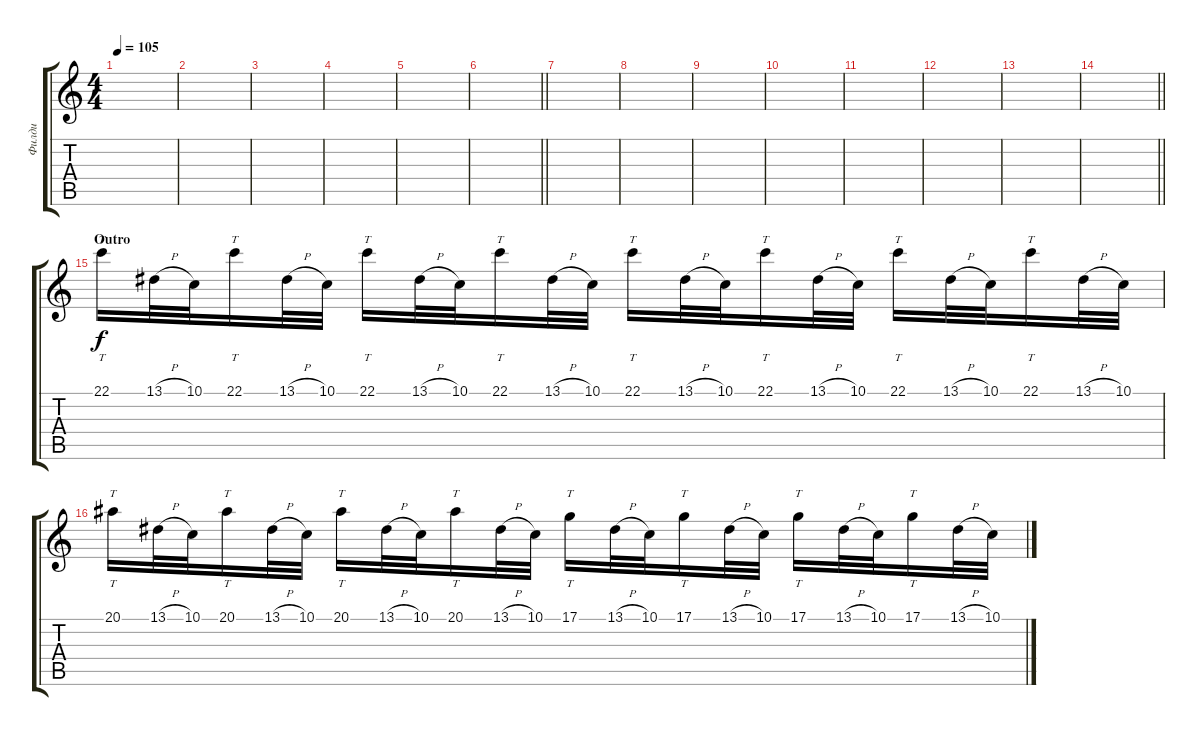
\track ("Филди" "Филди") {instrument synthstrings2}
\staff {score tabs}
\tuning (D4 A3 F3 C3 G2 C2) {hide}
\ts (4 4)
\section ("" "")
\tempo 105
\clef g2
\ks c
|
|
|
|
|
\barLineRight lightlight
|
\section ("" "")
|
|
|
|
|
|
|
\barLineRight lightlight
|
\section ("" "Outro")
22.1.16{tt volume 12 balance 8 instrument distortionguitar} 13.1{h}.32 10.1.32 22.1.16{tt} 13.1{h}.32 10.1.32 22.1.16{tt} 13.1{h}.32 10.1.32 22.1.16{tt} 13.1{h}.32 10.1.32 22.1.16{tt} 13.1{h}.32 10.1.32 22.1.16{tt} 13.1{h}.32 10.1.32 22.1.16{tt} 13.1{h}.32 10.1.32 22.1.16{tt} 13.1{h}.32 10.1.32 |
20.1.16{tt} 13.1{h}.32 10.1.32 20.1.16{tt} 13.1{h}.32 10.1.32 20.1.16{tt} 13.1{h}.32 10.1.32 20.1.16{tt} 13.1{h}.32 10.1.32 17.1.16{tt} 13.1{h}.32 10.1.32 17.1.16{tt} 13.1{h}.32 10.1.32 17.1.16{tt} 13.1{h}.32 10.1.32 17.1.16{tt} 13.1{h}.32 10.1.32
